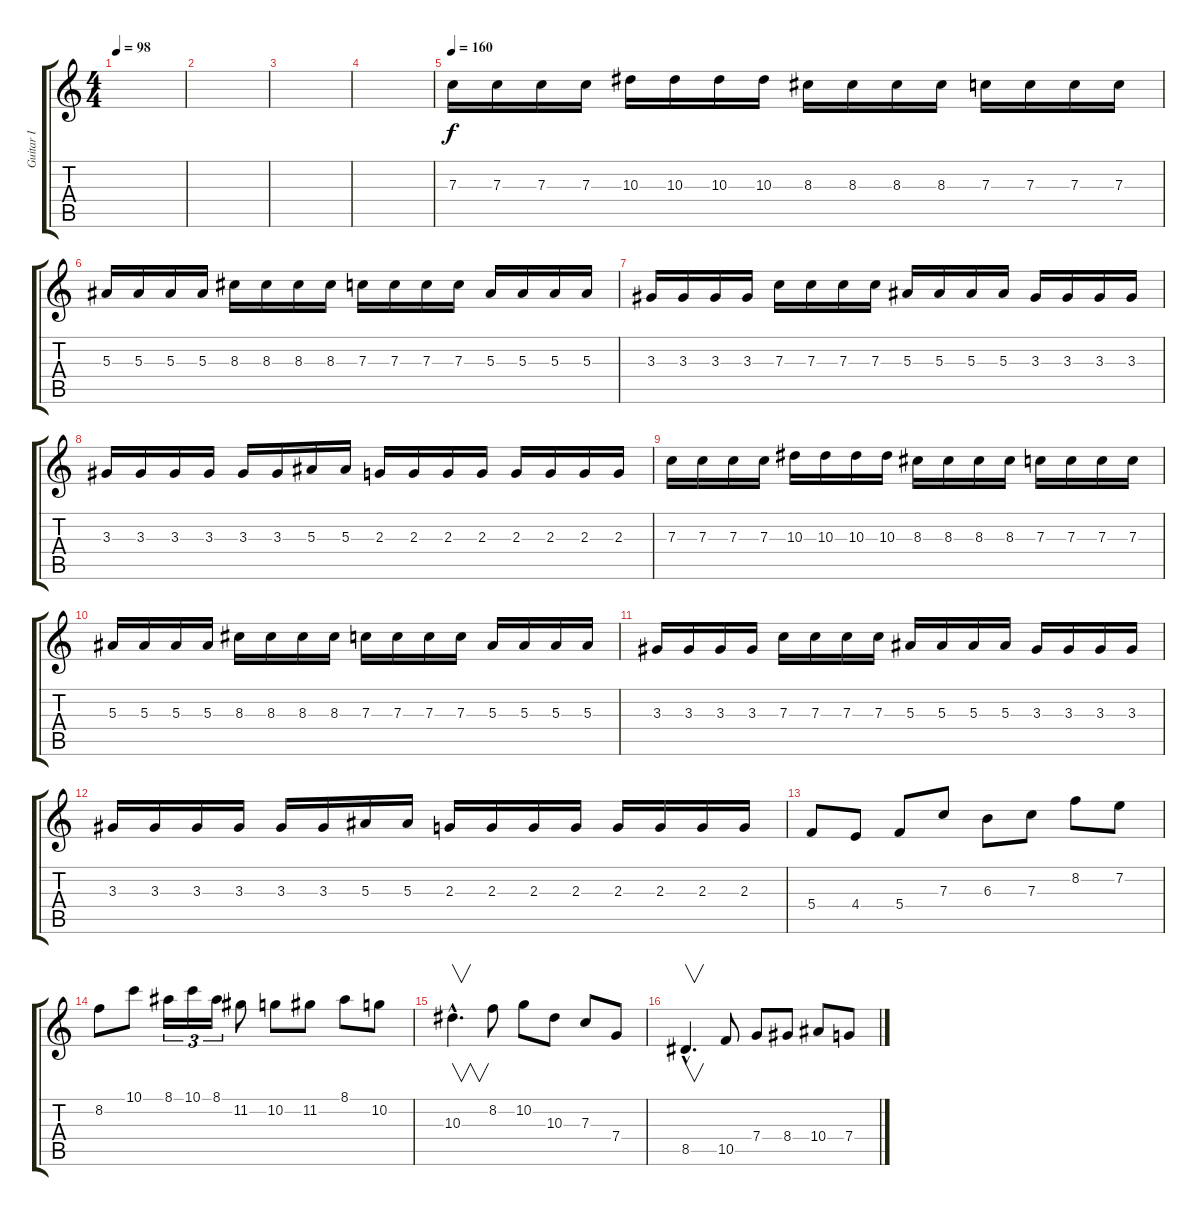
\track ("Guitar I" "Guitar I") {instrument distortionguitar}
\staff {score tabs}
\tuning (D4 A3 F3 C3 G2 D2) {hide}
\ts (4 4)
\tempo 98
\clef g2
\ks c
|
|
|
|
\tempo 160
7.3.16 7.3.16 7.3.16 7.3.16 10.3.16 10.3.16 10.3.16 10.3.16 8.3.16 8.3.16 8.3.16 8.3.16 7.3.16 7.3.16 7.3.16 7.3.16 |
5.3.16 5.3.16 5.3.16 5.3.16 8.3.16 8.3.16 8.3.16 8.3.16 7.3.16 7.3.16 7.3.16 7.3.16 5.3.16 5.3.16 5.3.16 5.3.16 |
3.3.16 3.3.16 3.3.16 3.3.16 7.3.16 7.3.16 7.3.16 7.3.16 5.3.16 5.3.16 5.3.16 5.3.16 3.3.16 3.3.16 3.3.16 3.3.16 |
3.3.16 3.3.16 3.3.16 3.3.16 3.3.16 3.3.16 5.3.16 5.3.16 2.3.16 2.3.16 2.3.16 2.3.16 2.3.16 2.3.16 2.3.16 2.3.16 |
7.3.16 7.3.16 7.3.16 7.3.16 10.3.16 10.3.16 10.3.16 10.3.16 8.3.16 8.3.16 8.3.16 8.3.16 7.3.16 7.3.16 7.3.16 7.3.16 |
5.3.16 5.3.16 5.3.16 5.3.16 8.3.16 8.3.16 8.3.16 8.3.16 7.3.16 7.3.16 7.3.16 7.3.16 5.3.16 5.3.16 5.3.16 5.3.16 |
3.3.16 3.3.16 3.3.16 3.3.16 7.3.16 7.3.16 7.3.16 7.3.16 5.3.16 5.3.16 5.3.16 5.3.16 3.3.16 3.3.16 3.3.16 3.3.16 |
3.3.16 3.3.16 3.3.16 3.3.16 3.3.16 3.3.16 5.3.16 5.3.16 2.3.16 2.3.16 2.3.16 2.3.16 2.3.16 2.3.16 2.3.16 2.3.16 |
5.4.8 4.4.8 5.4.8 7.3.8 6.3.8 7.3.8 8.2.8 7.2.8 |
8.2.8 10.1.8 8.1.16{tu (3 2)} 10.1.16{tu (3 2)} 8.1.16{tu (3 2)} 11.2.8 10.2.8 11.2.8 8.1.8 10.2.8 |
10.3{hac}.4{v d} 8.2.8 10.2.8 10.3.8 7.3.8 7.4.8 |
8.5{hac}.4{v d} 10.5.8 7.4.8 8.4.8 10.4.8 7.4.8
